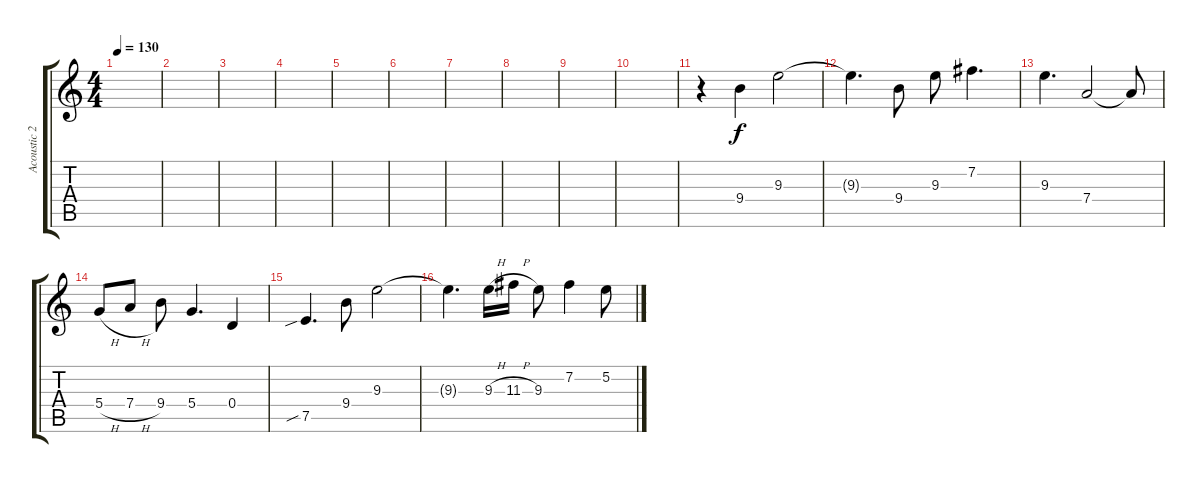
\track ("Acoustic 2" "Acoustic 2") {instrument acousticguitarsteel}
\staff {score tabs}
\tuning (E4 B3 G3 D3 A2 E2) {hide}
\ts (4 4)
\tempo 130
\clef g2
\ks c
|
|
|
|
|
|
|
|
|
|
r.4 9.4.4 9.3.2 |
9.3{t}.4{d} 9.4.8 9.3.8 7.2.4{d} |
9.3.4{d} 7.4.2 7.4{t}.8 |
5.4{h}.8 7.4{h}.8 9.4.8 5.4.4{d} 0.4.4 |
7.5{sib}.4{d} 9.4.8 9.3.2 |
9.3{t}.4{d} 9.3{h}.16 11.3{h}.16 9.3.8 7.2.4 5.2.8
